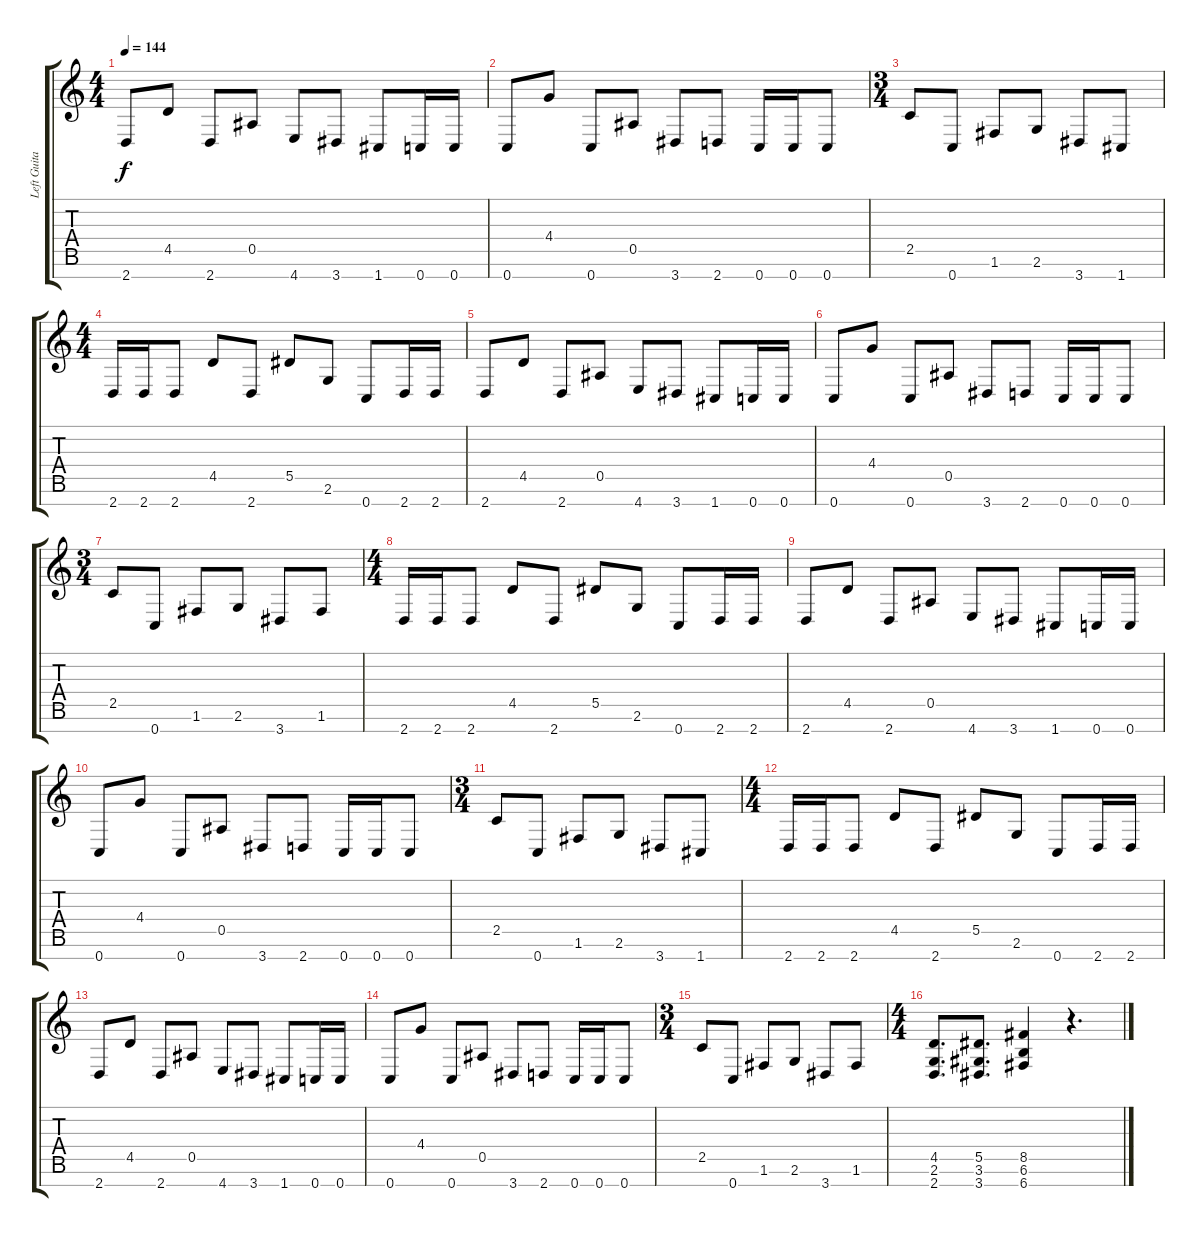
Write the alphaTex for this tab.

\track ("Left Guitar" "Left Guita") {instrument distortionguitar}
\staff {score tabs}
\tuning (F4 C4 G3 Eb3 Bb2 F2 C2) {hide}
\ts (4 4)
\tempo 144
\clef g2
\ks c
2.7.8{dy f} 4.5.8 2.7.8 0.5.8 4.7.8 3.7.8 1.7.8 0.7.16 0.7.16 |
0.7.8 4.4.8 0.7.8 0.5.8 3.7.8 2.7.8 0.7.16 0.7.16 0.7.8 |
\ts (3 4)
2.5.8 0.7.8 1.6.8 2.6.8 3.7.8 1.7.8 |
\ts (4 4)
2.7.16 2.7.16 2.7.8 4.5.8 2.7.8 5.5.8 2.6.8 0.7.8 2.7.16 2.7.16 |
2.7.8 4.5.8 2.7.8 0.5.8 4.7.8 3.7.8 1.7.8 0.7.16 0.7.16 |
0.7.8 4.4.8 0.7.8 0.5.8 3.7.8 2.7.8 0.7.16 0.7.16 0.7.8 |
\ts (3 4)
2.5.8 0.7.8 1.6.8 2.6.8 3.7.8 1.6.8 |
\ts (4 4)
2.7.16 2.7.16 2.7.8 4.5.8 2.7.8 5.5.8 2.6.8 0.7.8 2.7.16 2.7.16 |
2.7.8 4.5.8 2.7.8 0.5.8 4.7.8 3.7.8 1.7.8 0.7.16 0.7.16 |
0.7.8 4.4.8 0.7.8 0.5.8 3.7.8 2.7.8 0.7.16 0.7.16 0.7.8 |
\ts (3 4)
2.5.8 0.7.8 1.6.8 2.6.8 3.7.8 1.7.8 |
\ts (4 4)
2.7.16 2.7.16 2.7.8 4.5.8 2.7.8 5.5.8 2.6.8 0.7.8 2.7.16 2.7.16 |
2.7.8 4.5.8 2.7.8 0.5.8 4.7.8 3.7.8 1.7.8 0.7.16 0.7.16 |
0.7.8 4.4.8 0.7.8 0.5.8 3.7.8 2.7.8 0.7.16 0.7.16 0.7.8 |
\ts (3 4)
2.5.8 0.7.8 1.6.8 2.6.8 3.7.8 1.6.8 |
\ts (4 4)
(4.5 2.6 2.7).8{d} (5.5 3.6 3.7).8{d} (8.5 6.6 6.7).4 r.4{d}
